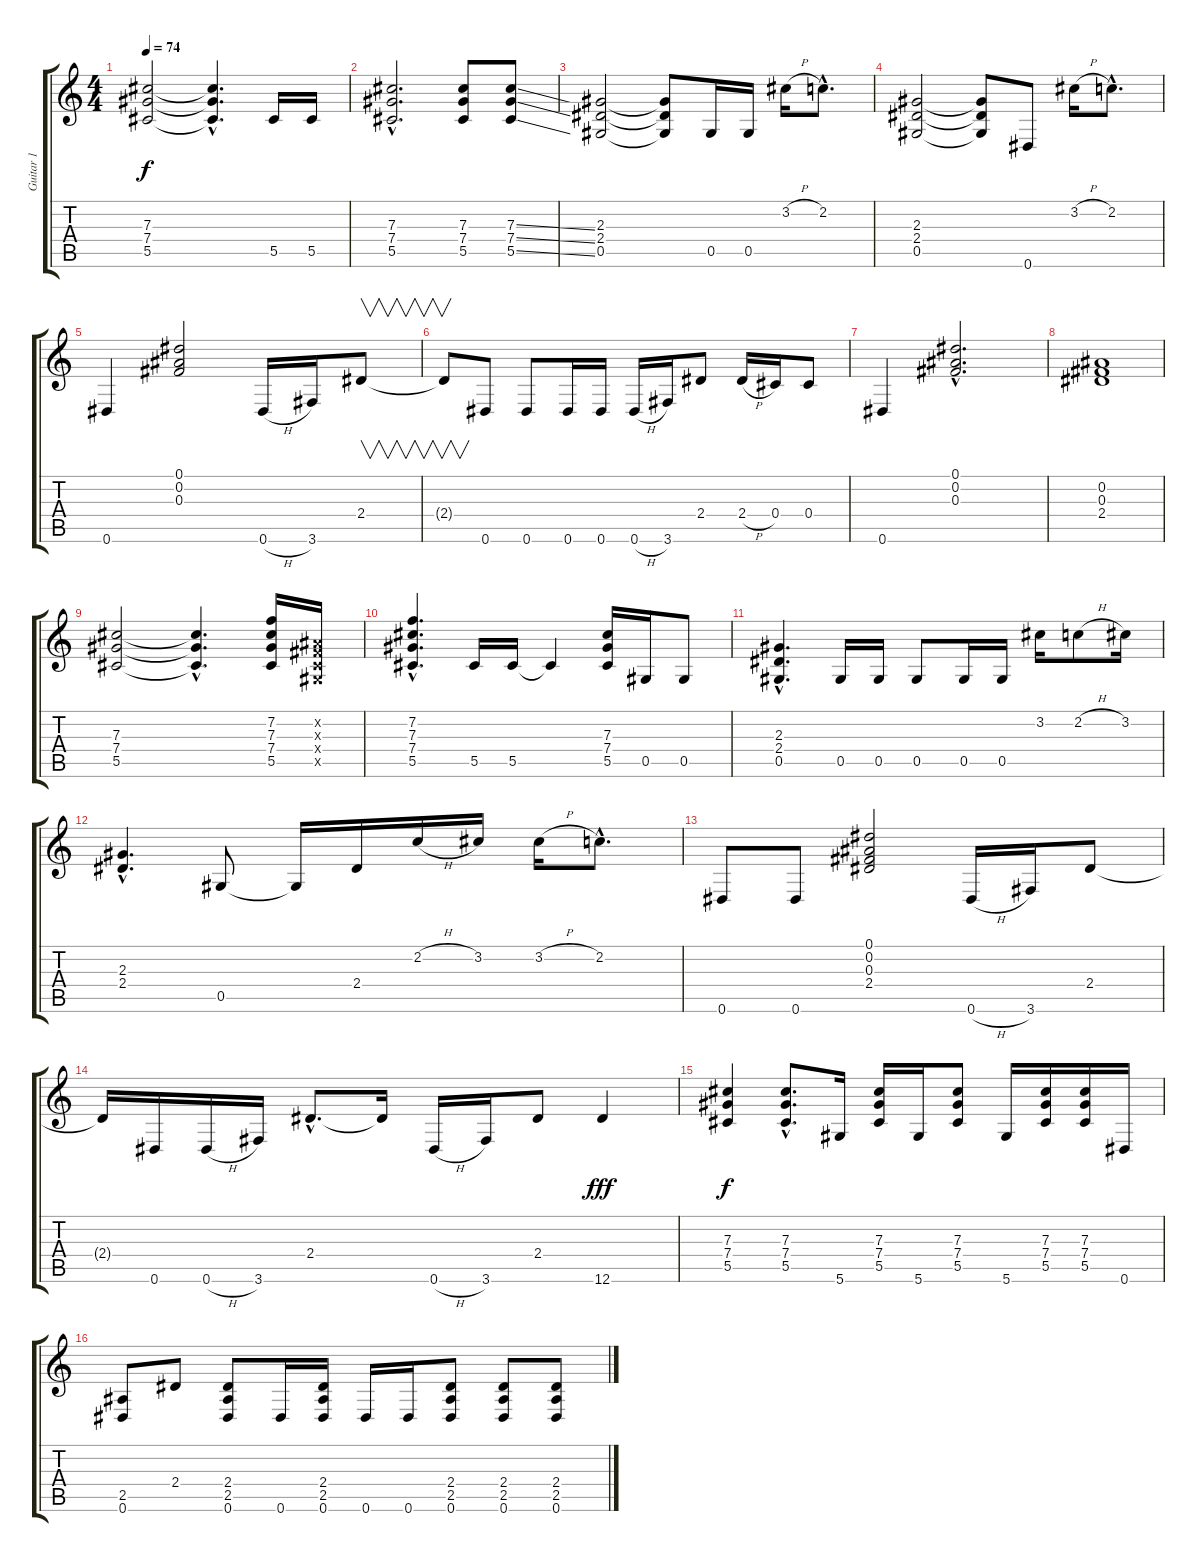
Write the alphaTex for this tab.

\track ("Guitar 1" "Guitar 1") {instrument overdrivenguitar}
\staff {score tabs}
\tuning (Eb4 Bb3 Gb3 Db3 Ab2 Eb2) {hide}
\ts (4 4)
\tempo 74
\clef g2
\ks c
(7.3 7.4 5.5).2{dy f} (7.3{hac t} 7.4{hac t} 5.5{hac t}).4{d} 5.5.16 5.5.16 |
(7.3{hac} 7.4{hac} 5.5{hac}).2{d} (7.3 7.4 5.5).8 (7.3{ss} 7.4{ss} 5.5{ss}).8 |
(2.3 2.4 0.5).2 (2.3{t} 2.4{t} 0.5{t}).8 0.5.16 0.5.16 3.2{h}.16 2.2{hac}.8{d} |
(2.3 2.4 0.5).2 (2.3{t} 2.4{t} 0.5{t}).8 0.6.8 3.2{h}.16 2.2{hac}.8{d} |
0.6.4 (0.1 0.2 0.3).2 0.6{h}.16 3.6.16 2.4.8{v} |
2.4{t}.8{v} 0.6.8 0.6.8 0.6.16 0.6.16 0.6{h}.16 3.6.16 2.4.8 2.4{h}.16 0.4.16 0.4.8 |
0.6.4 (0.1{hac} 0.2{hac} 0.3{hac}).2{d} |
(0.2 0.3 2.4).1 |
(7.3 7.4 5.5).2 (7.3{hac t} 7.4{hac t} 5.5{hac t}).4{d} (7.2 7.3 7.4 5.5).16 (0.2{x} 0.3{x} 0.4{x} 0.5{x}).16 |
(7.2{hac} 7.3{hac} 7.4{hac} 5.5{hac}).4{d} 5.5.16 5.5.16 5.5{t}.4 (7.3 7.4 5.5).16 0.5.16 0.5.8 |
(2.3{hac} 2.4{hac} 0.5{hac}).4{d} 0.5.16 0.5.16 0.5.8 0.5.16 0.5.16 3.2.16 2.2{h}.8 3.2.16 |
(2.3{hac} 2.4{hac}).4{d} 0.5.8 0.5{t}.16 2.4.16 2.2{h}.16 3.2.16 3.2{h}.16 2.2{hac}.8{d} |
0.6.8 0.6.8 (0.1 0.2 0.3 2.4).2 0.6{h}.16 3.6.16 2.4.8 |
2.4{t}.16 0.6.16 0.6{h}.16 3.6.16 2.4{hac}.8{d} 2.4{t}.16 0.6{h}.16 3.6.16 2.4.8 12.6.4{dy fff} |
(7.3 7.4 5.5).4{dy f} (7.3{hac} 7.4{hac} 5.5{hac}).8{d} 5.6.16 (7.3 7.4 5.5).16 5.6.16 (7.3 7.4 5.5).8 5.6.16 (7.3 7.4 5.5).16 (7.3 7.4 5.5).16 0.6.16 |
(2.5 0.6).8 2.4.8 (2.4 2.5 0.6).8 0.6.16 (2.4 2.5 0.6).16 0.6.16 0.6.16 (2.4 2.5 0.6).8 (2.4 2.5 0.6).8 (2.4 2.5 0.6).8
